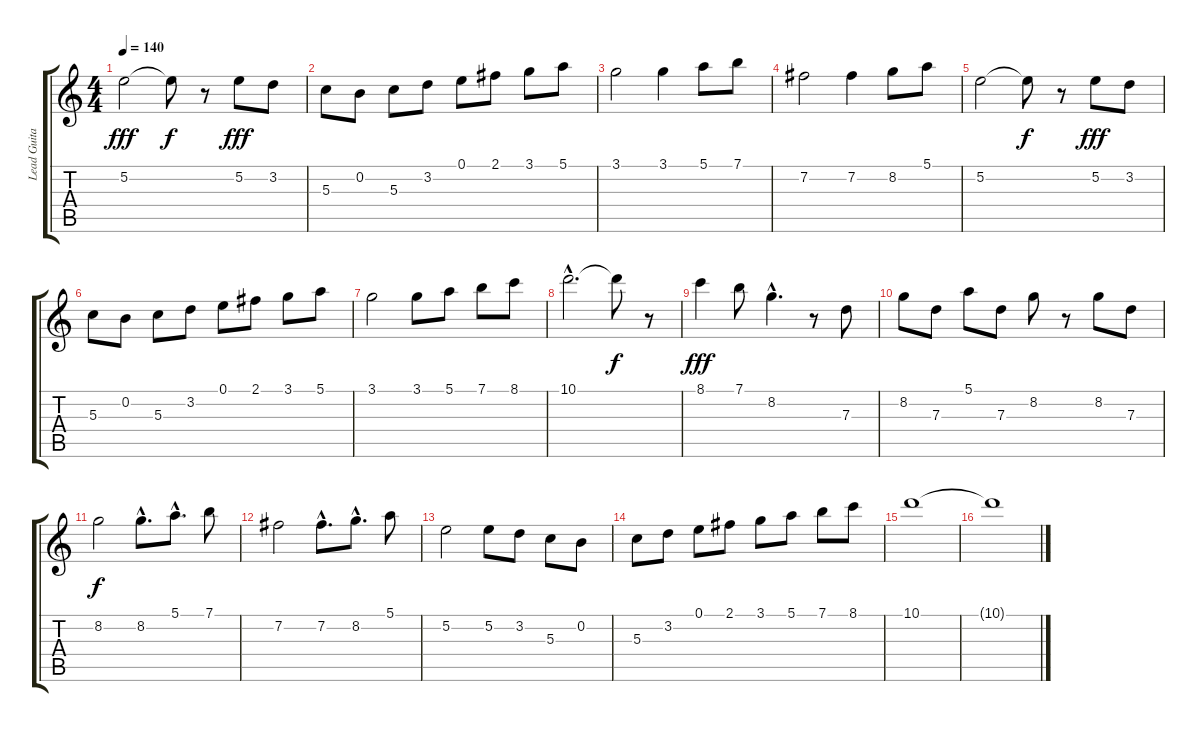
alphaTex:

\track ("Lead Guitar" "Lead Guita") {instrument distortionguitar}
\staff {score tabs}
\tuning (E4 B3 G3 D3 A2 E2) {hide}
\ts (4 4)
\tempo 140
\clef g2
\ks c
5.2.2{dy fff} 5.2{t}.8{dy f} r.8 5.2.8{dy fff} 3.2.8 |
5.3.8 0.2.8 5.3.8 3.2.8 0.1.8 2.1.8 3.1.8 5.1.8 |
3.1.2 3.1.4 5.1.8 7.1.8 |
7.2.2 7.2.4 8.2.8 5.1.8 |
5.2.2 5.2{t}.8{dy f} r.8 5.2.8{dy fff} 3.2.8 |
5.3.8 0.2.8 5.3.8 3.2.8 0.1.8 2.1.8 3.1.8 5.1.8 |
3.1.2 3.1.8 5.1.8 7.1.8 8.1.8 |
10.1{hac}.2{d} 10.1{t}.8{dy f} r.8 |
8.1.4{dy fff} 7.1.8 8.2{hac}.4{d} r.8 7.3.8 |
8.2.8 7.3.8 5.1.8 7.3.8 8.2.8 r.8 8.2.8 7.3.8 |
8.2.2{dy f balance 0} 8.2{hac}.8{d} 5.1{hac}.8{d} 7.1.8 |
7.2.2 7.2{hac}.8{d} 8.2{hac}.8{d} 5.1.8 |
5.2.2 5.2.8 3.2.8 5.3.8 0.2.8 |
5.3.8 3.2.8 0.1.8 2.1.8 3.1.8 5.1.8 7.1.8 8.1.8 |
10.1.1 |
10.1{t}.1
